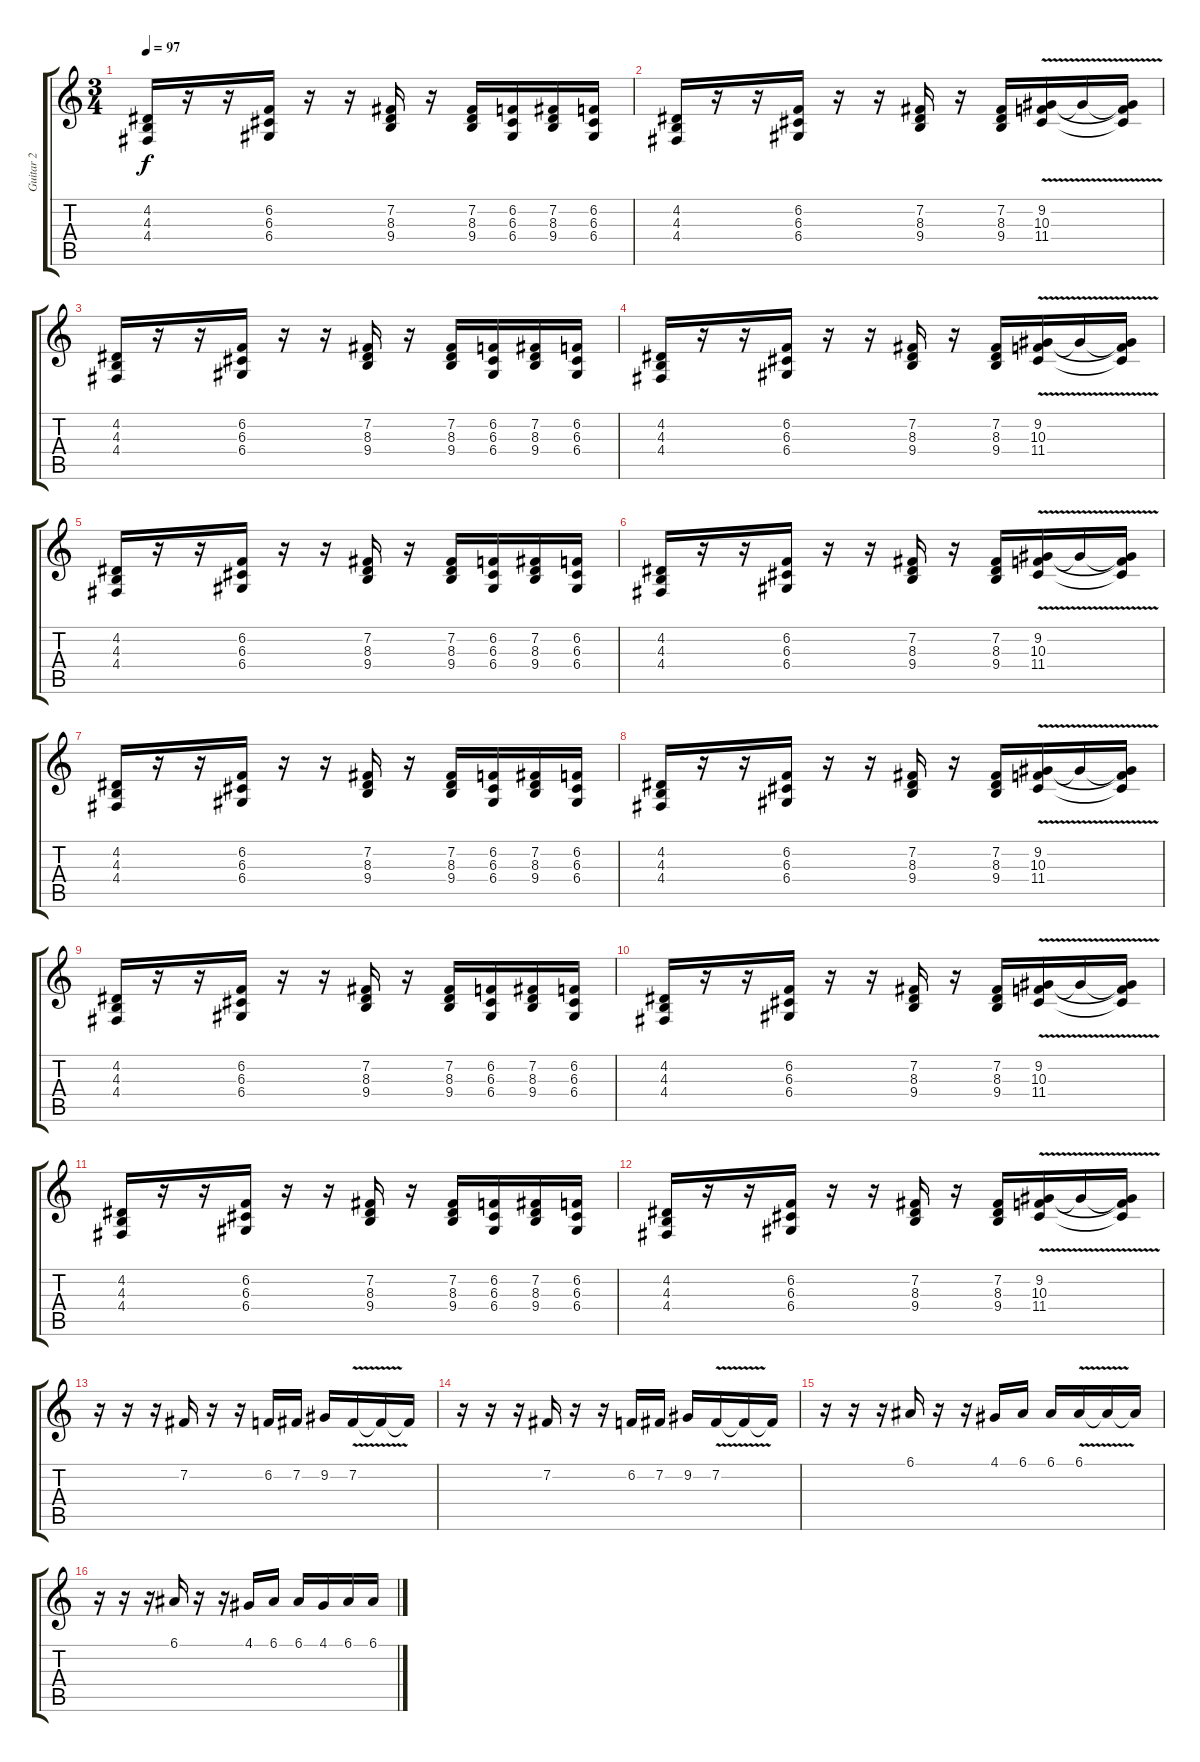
\track ("Guitar 2" "Guitar 2") {instrument tuba}
\staff {score tabs}
\tuning (E4 B3 G3 D3 A2 E2) {hide}
\ts (3 4)
\tempo 97
\clef g2
\ks c
(4.2 4.3 4.4).16{dy f} r.16 r.16 (6.2 6.3 6.4).16 r.16 r.16 (7.2 8.3 9.4).16 r.16 (7.2 8.3 9.4).16 (6.2 6.3 6.4).16 (7.2 8.3 9.4).16 (6.2 6.3 6.4).16 |
(4.2 4.3 4.4).16 r.16 r.16 (6.2 6.3 6.4).16 r.16 r.16 (7.2 8.3 9.4).16 r.16 (7.2 8.3 9.4).16 (9.2{v} 10.3{v} 11.4{v}).16 9.2{t}.16 (9.2{t} 10.3{t} 11.4{t}).16 |
(4.2 4.3 4.4).16 r.16 r.16 (6.2 6.3 6.4).16 r.16 r.16 (7.2 8.3 9.4).16 r.16 (7.2 8.3 9.4).16 (6.2 6.3 6.4).16 (7.2 8.3 9.4).16 (6.2 6.3 6.4).16 |
(4.2 4.3 4.4).16 r.16 r.16 (6.2 6.3 6.4).16 r.16 r.16 (7.2 8.3 9.4).16 r.16 (7.2 8.3 9.4).16 (9.2{v} 10.3{v} 11.4{v}).16 9.2{t}.16 (9.2{t} 10.3{t} 11.4{t}).16 |
(4.2 4.3 4.4).16 r.16 r.16 (6.2 6.3 6.4).16 r.16 r.16 (7.2 8.3 9.4).16 r.16 (7.2 8.3 9.4).16 (6.2 6.3 6.4).16 (7.2 8.3 9.4).16 (6.2 6.3 6.4).16 |
(4.2 4.3 4.4).16 r.16 r.16 (6.2 6.3 6.4).16 r.16 r.16 (7.2 8.3 9.4).16 r.16 (7.2 8.3 9.4).16 (9.2{v} 10.3{v} 11.4{v}).16 9.2{t}.16 (9.2{t} 10.3{t} 11.4{t}).16 |
(4.2 4.3 4.4).16 r.16 r.16 (6.2 6.3 6.4).16 r.16 r.16 (7.2 8.3 9.4).16 r.16 (7.2 8.3 9.4).16 (6.2 6.3 6.4).16 (7.2 8.3 9.4).16 (6.2 6.3 6.4).16 |
(4.2 4.3 4.4).16 r.16 r.16 (6.2 6.3 6.4).16 r.16 r.16 (7.2 8.3 9.4).16 r.16 (7.2 8.3 9.4).16 (9.2{v} 10.3{v} 11.4{v}).16 9.2{t}.16 (9.2{t} 10.3{t} 11.4{t}).16 |
(4.2 4.3 4.4).16 r.16 r.16 (6.2 6.3 6.4).16 r.16 r.16 (7.2 8.3 9.4).16 r.16 (7.2 8.3 9.4).16 (6.2 6.3 6.4).16 (7.2 8.3 9.4).16 (6.2 6.3 6.4).16 |
(4.2 4.3 4.4).16 r.16 r.16 (6.2 6.3 6.4).16 r.16 r.16 (7.2 8.3 9.4).16 r.16 (7.2 8.3 9.4).16 (9.2{v} 10.3{v} 11.4{v}).16 9.2{t}.16 (9.2{t} 10.3{t} 11.4{t}).16 |
(4.2 4.3 4.4).16 r.16 r.16 (6.2 6.3 6.4).16 r.16 r.16 (7.2 8.3 9.4).16 r.16 (7.2 8.3 9.4).16 (6.2 6.3 6.4).16 (7.2 8.3 9.4).16 (6.2 6.3 6.4).16 |
(4.2 4.3 4.4).16 r.16 r.16 (6.2 6.3 6.4).16 r.16 r.16 (7.2 8.3 9.4).16 r.16 (7.2 8.3 9.4).16 (9.2{v} 10.3{v} 11.4{v}).16 9.2{t}.16 (9.2{t} 10.3{t} 11.4{t}).16 |
r.16{balance 14} r.16 r.16 7.2.16 r.16 r.16 6.2.16 7.2.16 9.2.16 7.2{v}.16 7.2{t}.16 7.2{t}.16 |
r.16 r.16 r.16 7.2.16 r.16 r.16 6.2.16 7.2.16 9.2.16 7.2{v}.16 7.2{t}.16 7.2{t}.16 |
r.16 r.16 r.16 6.1.16 r.16 r.16 4.1.16 6.1.16 6.1.16 6.1{v}.16 6.1{t}.16 6.1{t}.16 |
r.16 r.16 r.16 6.1.16 r.16 r.16 4.1.16 6.1.16 6.1.16 4.1.16 6.1.16 6.1.16
